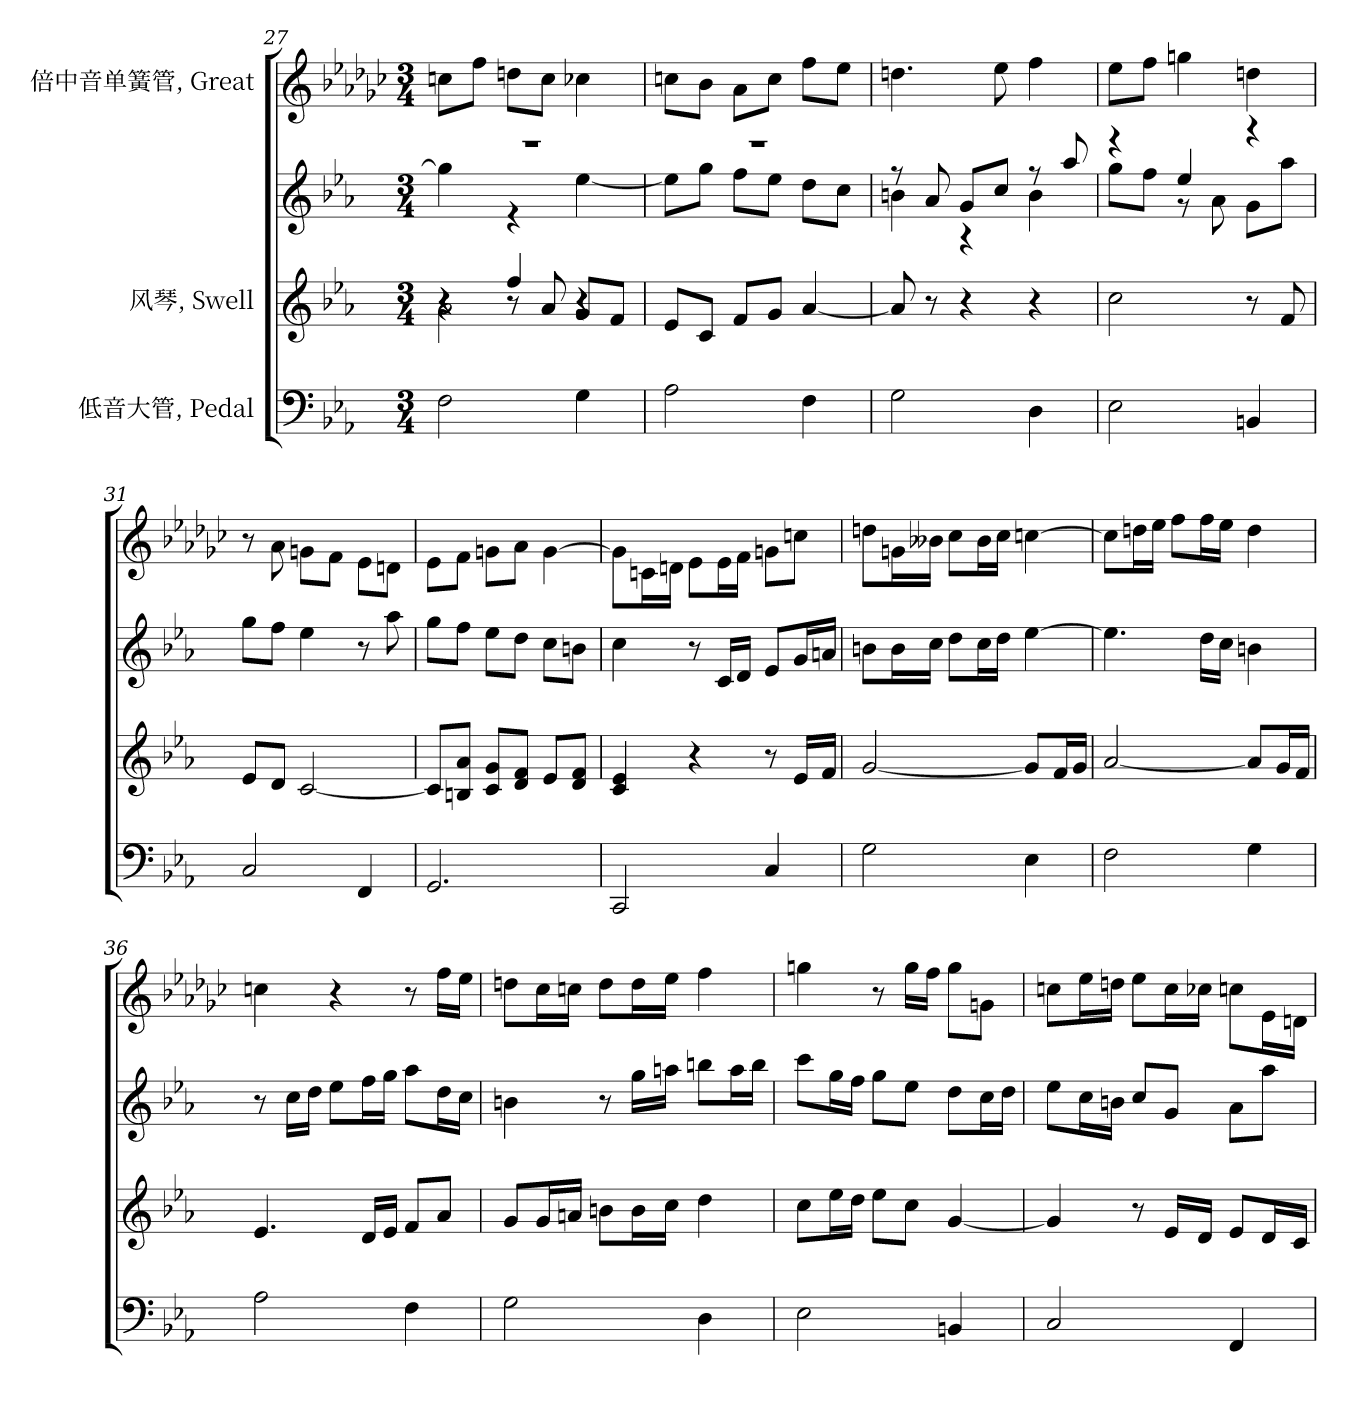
**kern	**kern	**kern	**kern
*part3	*part2	*part2	*part1
*staff4	*staff3	*staff2	*staff1
*I"低音大管, Pedal	*I"风琴, Swell	*	*I"倍中音单簧管, Great
*clefF4	*clefG2	*clefG2	*clefG2
*ITrd7c12	*	*	*ITrd12c21
*k[b-e-a-]	*k[b-e-a-]	*k[b-e-a-]	*k[b-e-a-d-g-c-]
*M3/4	*M3/4	*M3/4	*M3/4
=27	=27	=27	=27
*	*^	*^	*
*	*	*^	*	*	*
2FF\	4r	2a-\	4r	2.r	4gg\]	8cn\L
.	.	.	.	.	.	8f\J
.	4ff/	.	8r	.	4r	8dn\L
.	.	.	8a-/	.	.	8c\J
4GG\	4r	4r	8g/L	.	[4ee-\	4c-X\
.	.	.	8f/J	.	.	.
*	*v	*v	*v	*	*	*
=28	=28	=28	=28	=28
2AA-\	8e-/L	2.r	8ee-\L]	8cn\L
.	8c/J	.	8gg\J	8B-\J
.	8f/L	.	8ff\L	8A-\L
.	8g/J	.	8ee-\J	8c\J
4FF\	[4a-/	.	8dd\L	8f\L
.	.	.	8cc\J	8e-\J
!!LO:PB:g=z
=29	=29	=29	=29	=29
2GG\	8a-/]	8r	4bn\	4.dn\
.	8r	8a-/	.	.
.	4r	8g/L	4r	.
.	.	8cc/J	.	8e-\
4DD\	4r	8r	4b\	4f\
.	.	8aa-/	.	.
=30	=30	=30	=30	=30
2EE-\	2cc\	4r	8gg\L	8e-\L
.	.	.	8ff\J	8f\J
.	.	4ee-/	8r	4gn\
.	.	.	8a-\	.
4BBBn/	8r	4r	8g\L	4dn\
.	8f/	.	8aa-\J	.
*	*	*v	*v	*
=31	=31	=31	=31
2CC/	8e-/L	8gg\L	8r
.	8d/J	8ff\J	8A-\
.	[2c/	4ee-\	8Gn\L
.	.	.	8F\J
4FFF/	.	8r	8E-\L
.	.	8aa-\	8Dn\J
=32	=32	=32	=32
2.GGG/	8c/L]	8gg\L	8E-\L
.	8Bn/ 8a-/J	8ff\J	8F\J
.	8c/ 8g/L	8ee-\L	8Gn\L
.	8d/ 8f/J	8dd\J	8A-\J
.	8e-/L	8cc\L	[4G\
.	8d/ 8f/J	8bn\J	.
!!LO:LB:g=z
=33	=33	=33	=33
2CCC/	4c/ 4e-/	4cc\	8G\L]
.	.	.	16Cn\L
.	.	.	16Dn\JJ
.	4r	8r	8E-\L
.	.	16c/LL	16E-\L
.	.	16d/JJ	16F\JJ
4CC/	8r	8e-/L	8Gn\L
.	16e-/LL	16g/L	8cn\J
.	16f/JJ	16an/JJ	.
=34	=34	=34	=34
2GG\	[2g/	8bn\L	8dn\L
.	.	16b\L	16Gn\L
.	.	16cc\JJ	16B--X\JJ
.	.	8dd\L	8c-\L
.	.	16cc\L	16B--\L
.	.	16dd\JJ	16c-\JJ
4EE-\	8g/L]	[4ee-\	[4cn\
.	16f/L	.	.
.	16g/JJ	.	.
=35	=35	=35	=35
2FF\	[2a-/	4.ee-\]	8c\L]
.	.	.	16dn\L
.	.	.	16e-\JJ
.	.	.	8f\L
.	.	16dd\LL	16f\L
.	.	16cc\JJ	16e-\JJ
4GG\	8a-/L]	4bn\	4d\
.	16g/L	.	.
.	16f/JJ	.	.
!!LO:LB:g=z
=36	=36	=36	=36
2AA-\	4.e-/	8r	4cn\
.	.	16cc\LL	.
.	.	16dd\JJ	.
.	.	8ee-\L	4r
.	16d/LL	16ff\L	.
.	16e-/JJ	16gg\JJ	.
4FF\	8f/L	8aa-\L	8r
.	8a-/J	16dd\L	16f\LL
.	.	16cc\JJ	16e-\JJ
=37	=37	=37	=37
2GG\	8g/L	4bn\	8dn\L
.	16g/L	.	16c-\L
.	16an/JJ	.	16cn\JJ
.	8bn\L	8r	8d\L
.	16b\L	16gg\LL	16d\L
.	16cc\JJ	16aan\JJ	16e-\JJ
4DD\	4dd\	8bbn\L	4f\
.	.	16aa\L	.
.	.	16bb\JJ	.
=38	=38	=38	=38
2EE-\	8cc\L	8ccc\L	4gn\
.	16ee-\L	16gg\L	.
.	16dd\JJ	16ff\JJ	.
.	8ee-\L	8gg\L	8r
.	8cc\J	8ee-\J	16g\LL
.	.	.	16f\JJ
4BBBn/	[4g/	8dd\L	8g\L
.	.	16cc\L	8Gn\J
.	.	16dd\JJ	.
!!LO:PB:g=z
=39	=39	=39	=39
2CC/	4g/]	8ee-\L	8cn\L
.	.	16cc\L	16e-\L
.	.	16bn\JJ	16dn\JJ
.	8r	8cc/L	8e-\L
.	16e-/LL	8g/J	16c\L
.	16d/JJ	.	16c-X\JJ
4FFF/	8e-/L	8a-\L	8cn\L
.	16d/L	8aa-\J	16E-\L
.	16c/JJ	.	16Dn\JJ
=	=	=	=
*-	*-	*-	*-
